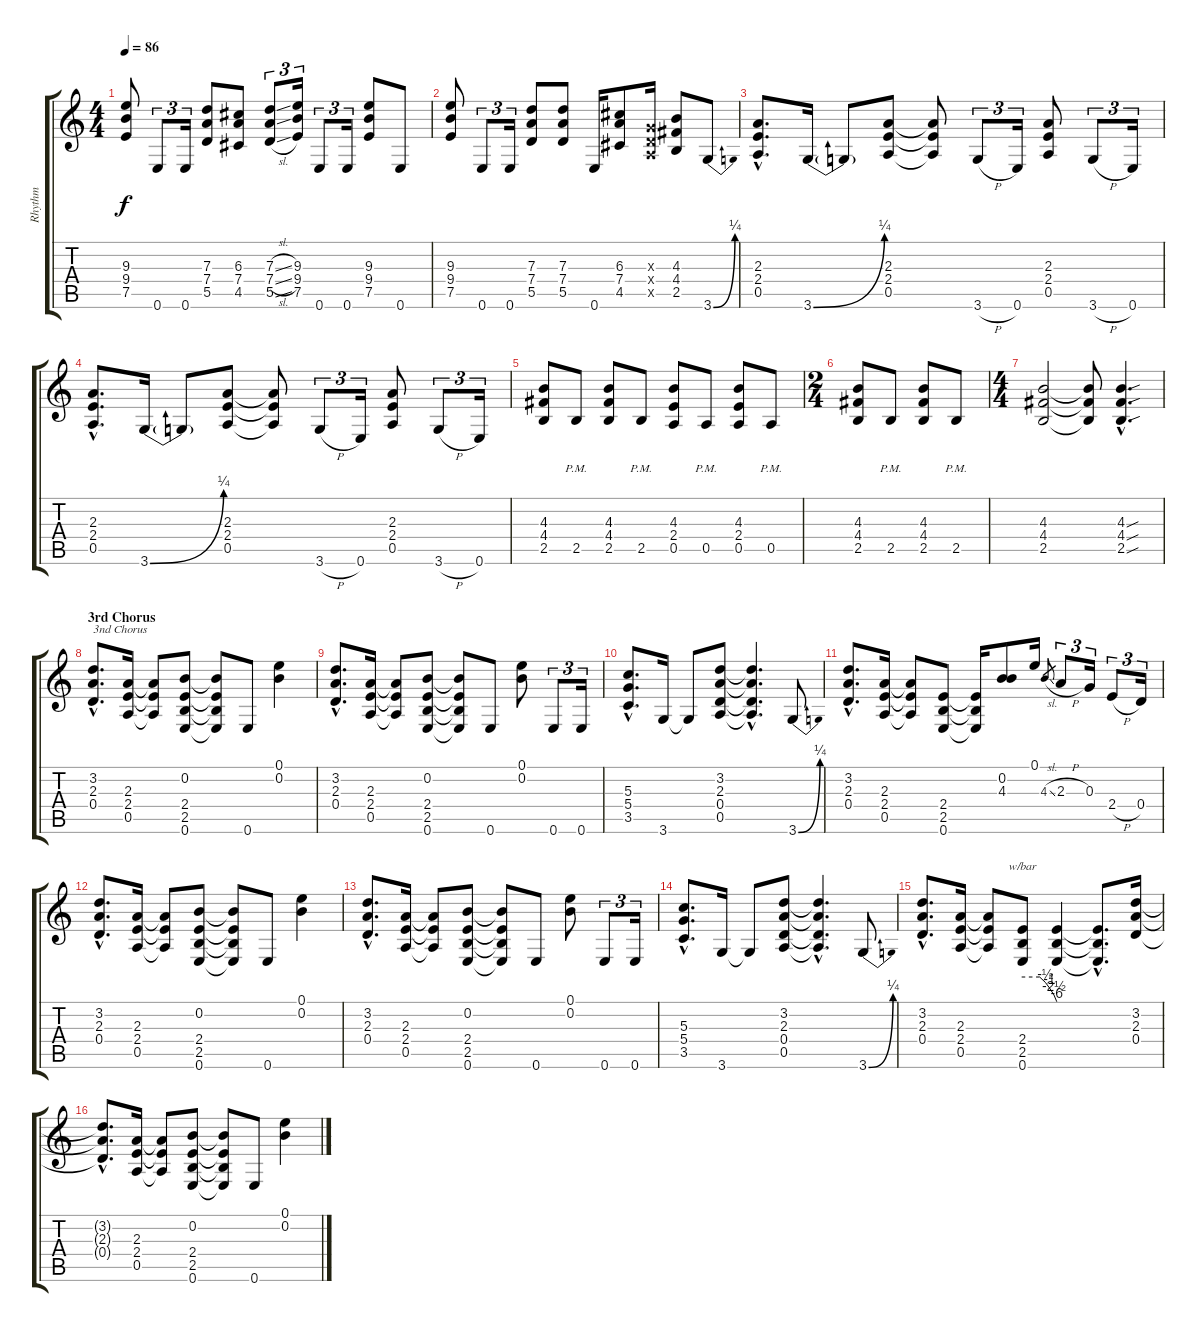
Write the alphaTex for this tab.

\track ("Rhythm" "Rhythm") {instrument overdrivenguitar}
\staff {score tabs}
\tuning (E4 B3 G3 D3 A2 E2) {hide}
\ts (4 4)
\tempo 86
\clef g2
\ks c
(9.3 9.4 7.5).8{dy f} 0.6.8{tu (3 2)} 0.6.16{tu (3 2)} (7.3 7.4 5.5).8 (6.3 7.4 4.5).8 (7.3{sl} 7.4{sl} 5.5{sl}).8{tu (3 2)} (9.3 9.4 7.5).16{tu (3 2)} 0.6.8{tu (3 2)} 0.6.16{tu (3 2)} (9.3 9.4 7.5).8 0.6.8 |
(9.3 9.4 7.5).8 0.6.8{tu (3 2)} 0.6.16{tu (3 2)} (7.3 7.4 5.5).8 (7.3 7.4 5.5).8 0.6.16 (6.3 7.4 4.5).8 (0.3{x} 0.4{x} 0.5{x}).16 (4.3 4.4 2.5).8 3.6{be (bend 0 0 60 1)}.8 |
(2.3{hac} 2.4{hac} 0.5{hac}).8{d} 3.6{be (bend 0 0 60 1)}.16 3.6{t}.8 (2.3 2.4 0.5).8 (2.3{t} 2.4{t} 0.5{t}).8 3.6{h}.8{tu (3 2)} 0.6.16{tu (3 2)} (2.3 2.4 0.5).8 3.6{h}.8{tu (3 2)} 0.6.16{tu (3 2)} |
(2.3{hac} 2.4{hac} 0.5{hac}).8{d} 3.6{be (bend 0 0 60 1)}.16 3.6{t}.8 (2.3 2.4 0.5).8 (2.3{t} 2.4{t} 0.5{t}).8 3.6{h}.8{tu (3 2)} 0.6.16{tu (3 2)} (2.3 2.4 0.5).8 3.6{h}.8{tu (3 2)} 0.6.16{tu (3 2)} |
(4.3 4.4 2.5).8 2.5{pm}.8 (4.3 4.4 2.5).8 2.5{pm}.8 (4.3 2.4 0.5).8 0.5{pm}.8 (4.3 2.4 0.5).8 0.5{pm}.8 |
\ts (2 4)
(4.3 4.4 2.5).8 2.5{pm}.8 (4.3 4.4 2.5).8 2.5{pm}.8 |
\ts (4 4)
(4.3 4.4 2.5).2 (4.3{t} 4.4{t} 2.5{t}).8 (4.3{sou hac} 4.4{sou hac} 2.5{sou hac}).4{d} |
\section ("" "3rd Chorus")
(3.2{hac} 2.3{hac} 0.4{hac}).8{d txt "3nd Chorus"} (2.3 2.4 0.5).16 (2.3{t} 2.4{t} 0.5{t}).8 (0.2 2.4 2.5 0.6).8 (0.2{t} 2.4{t} 2.5{t} 0.6{t}).8 0.6.8 (0.1 0.2).4 |
(3.2{hac} 2.3{hac} 0.4{hac}).8{d} (2.3 2.4 0.5).16 (2.3{t} 2.4{t} 0.5{t}).8 (0.2 2.4 2.5 0.6).8 (0.2{t} 2.4{t} 2.5{t} 0.6{t}).8 0.6.8 (0.1 0.2).8 0.6.8{tu (3 2)} 0.6.16{tu (3 2)} |
(5.3{hac} 5.4{hac} 3.5{hac}).8{d} 3.6.16 3.6{t}.8 (3.2 2.3 0.4 0.5).8 (3.2{hac t} 2.3{hac t} 0.4{hac t} 0.5{hac t}).4{d} 3.6{be (bend 0 0 60 1)}.8 |
(3.2{hac} 2.3{hac} 0.4{hac}).8{d} (2.3 2.4 0.5).16 (2.3{t} 2.4{t} 0.5{t}).8 (2.4 2.5 0.6).8 (2.4{t} 2.5{t} 0.6{t}).16 (0.2 4.3).8 0.1.16 4.3{sl}.8{gr} 2.3{h}.8{tu (3 2)} 0.3.16{tu (3 2)} 2.4{h}.8{tu (3 2)} 0.4.16{tu (3 2)} |
(3.2{hac} 2.3{hac} 0.4{hac}).8{d} (2.3 2.4 0.5).16 (2.3{t} 2.4{t} 0.5{t}).8 (0.2 2.4 2.5 0.6).8 (0.2{t} 2.4{t} 2.5{t} 0.6{t}).8 0.6.8 (0.1 0.2).4 |
(3.2{hac} 2.3{hac} 0.4{hac}).8{d} (2.3 2.4 0.5).16 (2.3{t} 2.4{t} 0.5{t}).8 (0.2 2.4 2.5 0.6).8 (0.2{t} 2.4{t} 2.5{t} 0.6{t}).8 0.6.8 (0.1 0.2).8 0.6.8{tu (3 2)} 0.6.16{tu (3 2)} |
(5.3{hac} 5.4{hac} 3.5{hac}).8{d} 3.6.16 3.6{t}.8 (3.2 2.3 0.4 0.5).8 (3.2{hac t} 2.3{hac t} 0.4{hac t} 0.5{hac t}).4{d} 3.6{be (bend 0 0 60 1)}.8 |
(3.2{hac} 2.3{hac} 0.4{hac}).8{d} (2.3 2.4 0.5).16 (2.3{t} 2.4{t} 0.5{t}).8 (2.4 2.5 0.6).8{tbe (custom default 0 0 30 0 40 -2 47 -4 55 -10 60 -24)} (2.4{t} 2.5{t} 0.6{t}).4 (2.4{hac t} 2.5{hac t} 0.6{hac t}).8{d} (3.2 2.3 0.4).16 |
(3.2{hac t} 2.3{hac t} 0.4{hac t}).8{d} (2.3 2.4 0.5).16 (2.3{t} 2.4{t} 0.5{t}).8 (0.2 2.4 2.5 0.6).8 (0.2{t} 2.4{t} 2.5{t} 0.6{t}).8 0.6.8 (0.1 0.2).4
